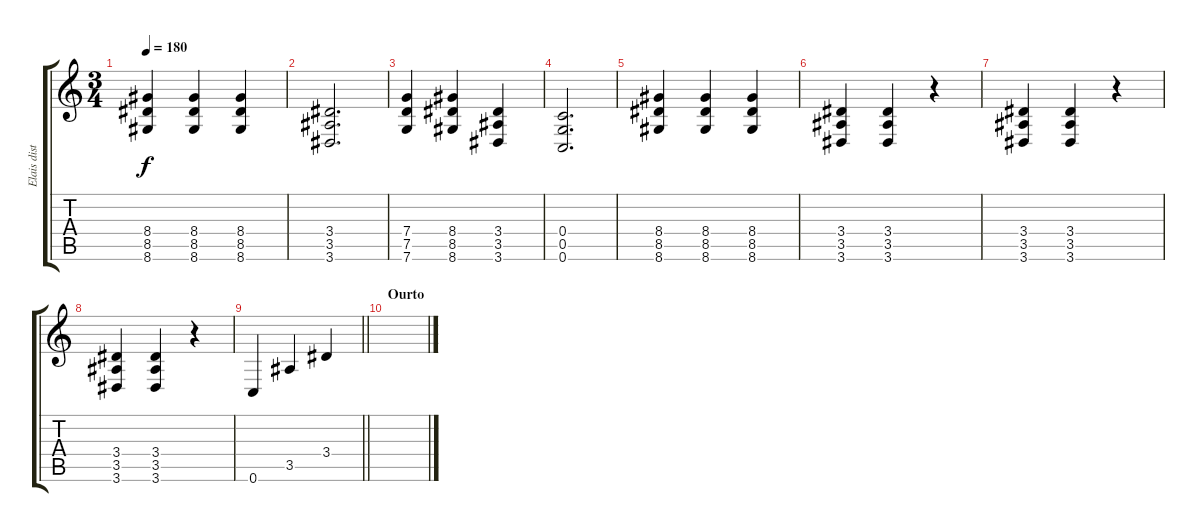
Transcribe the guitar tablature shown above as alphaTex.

\track ("Elais dist." "Elais dist") {instrument distortionguitar}
\staff {score tabs}
\tuning (D4 A3 F3 C3 G2 C2) {hide}
\ts (3 4)
\tempo 180
\clef g2
\ks c
(8.4 8.5 8.6).4{dy f} (8.4 8.5 8.6).4 (8.4 8.5 8.6).4 |
(3.4 3.5 3.6).2{d} |
(7.4 7.5 7.6).4 (8.4 8.5 8.6).4 (3.4 3.5 3.6).4 |
(0.4 0.5 0.6).2{d} |
(8.4 8.5 8.6).4 (8.4 8.5 8.6).4 (8.4 8.5 8.6).4 |
(3.4 3.5 3.6).4 (3.4 3.5 3.6).4 r.4 |
(3.4 3.5 3.6).4 (3.4 3.5 3.6).4 r.4 |
(3.4 3.5 3.6).4 (3.4 3.5 3.6).4 r.4 |
\barLineRight lightlight
0.6.4 3.5.4 3.4.4 |
\section ("" "Ourto")
